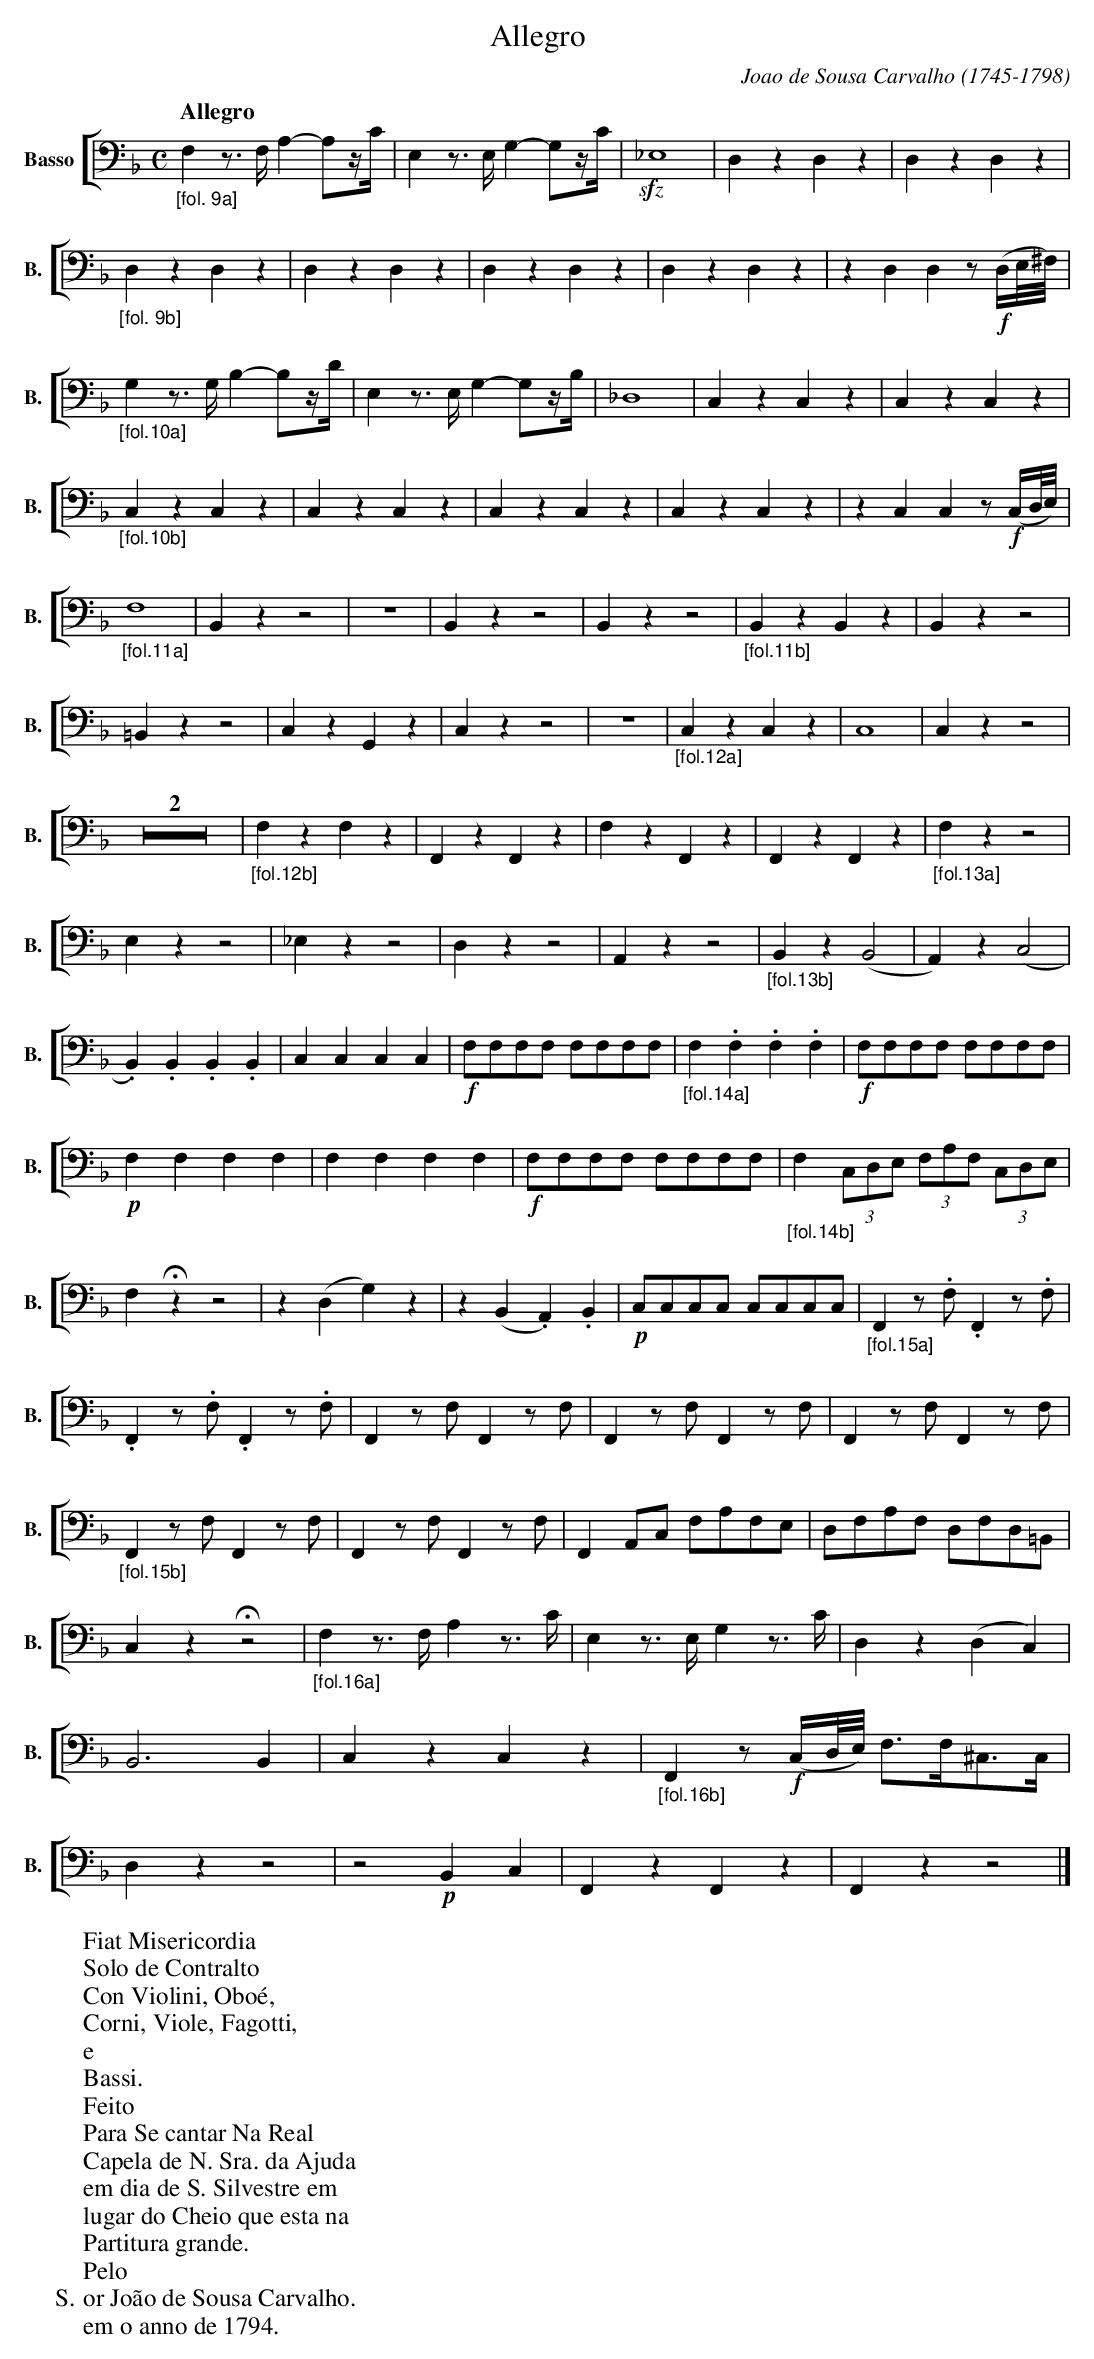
X:1
T:Allegro
C:Joao de Sousa Carvalho (1745-1798)
M:C
L:1/4
K:F
V: 9 clef=bass name="Basso" sname="B."
%%staves [ 9 ]
W: Fiat Misericordia
W: Solo de Contralto
W: Con Violini, Obo\'e,
W: Corni, Viole, Fagotti,
W: e
W: Bassi.
W: Feito
W: Para Se cantar Na Real
W: Capela de N. Sra. da Ajuda
W: em dia de S. Silvestre em
W: lugar do Cheio que esta na
W: Partitura grande.
W: Pelo
W: S.or Jo\~ao de Sousa Carvalho.
W: em o anno de 1794.
"_[fol. 9a]" [Q:"Allegro"] F, z/>F,/ A,- A,/z//C// | E, z/>E,/ G,-G,/z//C// | !sfz! _E,4 | D,zD,z | D,zD,z | \
"_[fol. 9b]"  D,zD,z |  D,zD,z |  D,zD,z | D,zD,z |  zD,D, z/!f!(D,//E,/8^F,/8) |  \
"_[fol.10a]" G, z/>G,/ B,- B,/z//D// | E, z/>E,/ G,-G,/z//B,// | _D,4| C,zC,z | C,zC,z | \
"_[fol.10b]" C,zC,z | C,zC,z | C,zC,z | C,zC,z | zC,C, z/!f!(C,//D,/8E,/8) | \
"_[fol.11a]" F,4 | B,,zz2 | Z | B,,zz2 | B,,zz2 | \
"_[fol.11b]" B,,zB,,z | B,,zz2 | =B,,zz2 | C,zG,,z | C,zz2 | Z | \
"_[fol.12a]" C,zC,z| C,4 | C,zz2 | Z2 | \
"_[fol.12b]" F,zF,z| F,,zF,,z| F,zF,,z | F,,zF,,z| \
"_[fol.13a]" F,zz2 | E,zz2 | _E,zz2 | D,zz2 | A,,zz2 | \
"_[fol.13b]" B,,z(B,,2|A,,)z(C,2|.B,,).B,,.B,,.B,,| C,C,C,C,| !f!F,/F,/F,/F,/ F,/F,/F,/F,/ | \
"_[fol.14a]" F,.F,.F,.F, | !f!F,/F,/F,/F,/ F,/F,/F,/F,/ | !p!F,F,F,F,| F,F,F,F, | !f!F,/F,/F,/F,/ F,/F,/F,/F,/ | \
"_[fol.14b]" F, (3C,/D,/E,/ (3F,/A,/F,/ (3C,/D,/E,/ | F, !fermata!zz2| \
   z(D,G,)z | z(B,,.A,,).B,, | !p!C,/C,/C,/C,/ C,/C,/C,/C,/ | \
"_[fol.15a]" F,,z/.F,/.F,,z/.F,/ | .F,,z/.F,/.F,,z/.F,/ | F,,z/F,/F,,z/F,/ | F,,z/F,/F,,z/F,/ | F,,z/F,/F,,z/F,/ | \
"_[fol.15b]" F,,z/F,/F,,z/F,/ | F,,z/F,/F,,z/F,/ | F,, A,,/C,/ F,/A,/F,/E,/ | D,/F,/A,/F,/ D,/F,/D,/=B,,/ | C,z!fermata!z2 | \
"_[fol.16a]" F, z/>F,/ A, z/>C/ | E, z/>E,/ G, z/>C/ | D,z(D,C,) | B,,2>B,,2 | C,zC,z | \
"_[fol.16b]" F,, z/!f!(C,//D,/8E,/8) F,/>F,/^C,/>C,/ | D,zz2 | z2 !p!B,,C,| F,,zF,,z | F,,zz2 |] \
